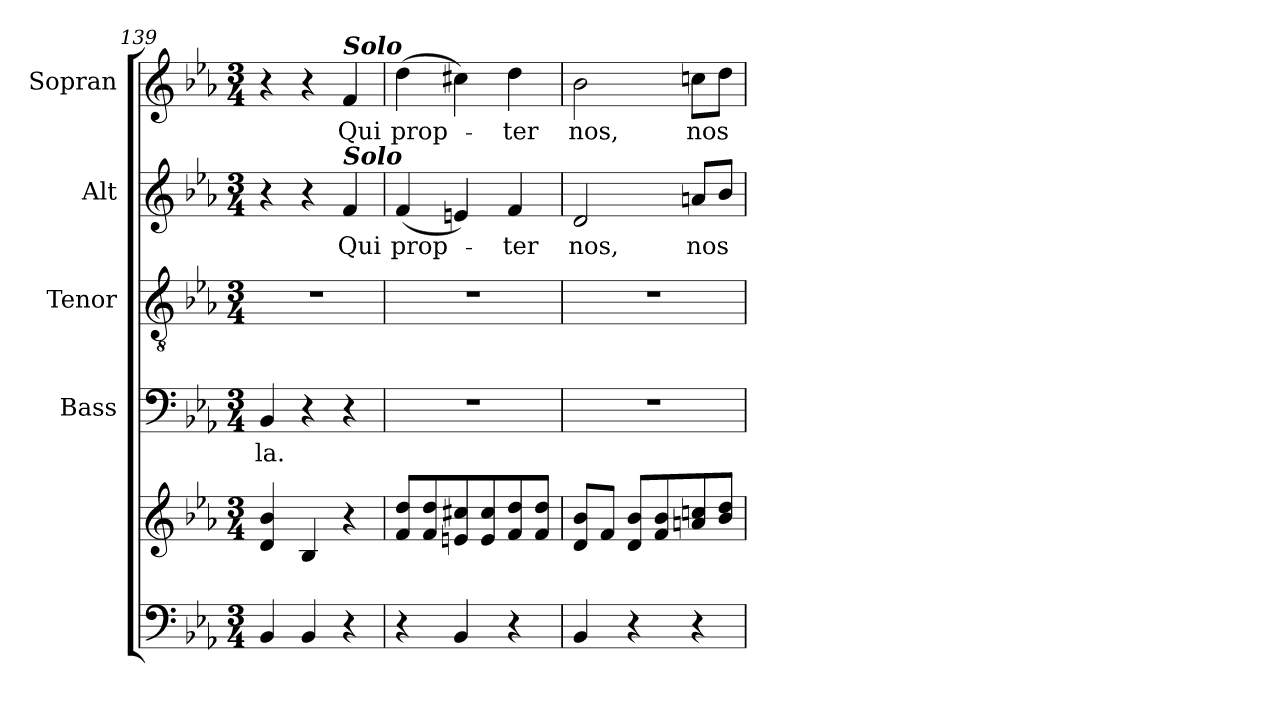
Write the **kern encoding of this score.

**kern	**kern	**kern	**text	**kern	**kern	**text	**kern	**text
*part5	*part5	*part4	*part4	*part3	*part2	*part2	*part1	*part1
*staff6	*staff5	*staff4	*staff4	*staff3	*staff2	*staff2	*staff1	*staff1
*	*	*I"Bass	*	*I"Tenor	*I"Alt	*	*I"Sopran	*
*	*	*I'B.	*	*I'T.	*I'A.	*	*I'S.	*
!!LO:PB:g=z
*clefF4	*clefG2	*clefF4	*	*clefGv2	*clefG2	*	*clefG2	*
*k[b-e-a-]	*k[b-e-a-]	*k[b-e-a-]	*	*k[b-e-a-]	*k[b-e-a-]	*	*k[b-e-a-]	*
*E-:	*E-:	*E-:	*	*E-:	*E-:	*	*E-:	*
*M3/4	*M3/4	*M3/4	*	*M3/4	*M3/4	*	*M3/4	*
=139	=139	=139	=139	=139	=139	=139	=139	=139
!	!	!	!LO:LY:b	!	!	!	!	!
4BB-/	4d/ 4b-/	4BB-/	-la.	2.r	4r	.	4r	.
4BB-/	4B-/	4r	.	.	4r	.	4r	.
!	!	!	!	!	!	!	!LO:TX:a:Bi:t=Solo	!
!	!	!	!	!	!LO:TX:a:Bi:t=Solo	!	!	!
!	!	!	!	!	!	!LO:LY:b	!	!LO:LY:b
4r	4r	4r	.	.	4f/	Qui	4f/	Qui
=140	=140	=140	=140	=140	=140	=140	=140	=140
!	!	!	!	!	!	!LO:LY:b	!	!LO:LY:b
4r	8f/ 8dd/L	2.r	.	2.r	(<4f/	prop-	(>4dd\	prop-
.	8f/ 8dd/	.	.	.	.	.	.	.
4BB-/	8en/ 8cc#X/	.	.	.	4en/)	.	4cc#X\)	.
.	8e/ 8cc#/	.	.	.	.	.	.	.
!	!	!	!	!	!	!LO:LY:b	!	!LO:LY:b
4r	8f/ 8dd/	.	.	.	4f/	-ter	4dd\	-ter
.	8f/ 8dd/J	.	.	.	.	.	.	.
=141	=141	=141	=141	=141	=141	=141	=141	=141
!	!	!	!	!	!	!LO:LY:b	!	!LO:LY:b
4BB-/	8d/ 8b-/L	2.r	.	2.r	2d/	nos,	2b-\	nos,
.	8f/J	.	.	.	.	.	.	.
4r	8d/ 8b-/L	.	.	.	.	.	.	.
.	8f/ 8b-/	.	.	.	.	.	.	.
!	!	!	!	!	!	!LO:LY:b	!	!LO:LY:b
4r	8an/ 8ccn/	.	.	.	8an/L	nos	8ccn\L	nos
.	8b-/ 8dd/J	.	.	.	8b-/J	.	8dd\J	.
=	=	=	=	=	=	=	=	=
*-	*-	*-	*-	*-	*-	*-	*-	*-
